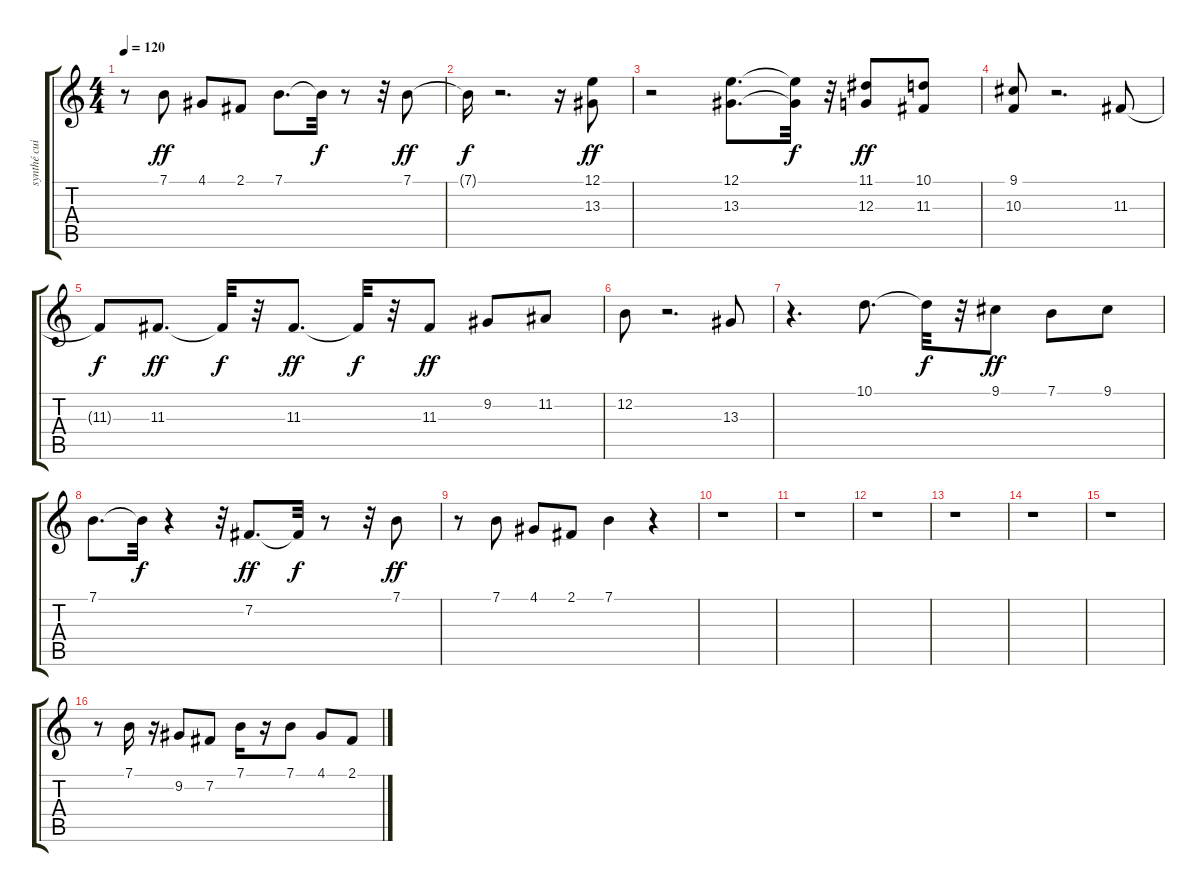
\track ("synthé cuivres" "synthé cui") {instrument brasssection}
\staff {score tabs}
\tuning (E4 B3 G3 D3 A2 E2) {hide}
\ts (4 4)
\tempo 120
\clef g2
\ks c
r.8{dy ff} 7.1.8 4.1.8 2.1.8 7.1.8{d} 7.1{t}.32{dy f} r.8 r.32 7.1.8{dy ff} |
7.1{t}.16{dy f} r.2{d} r.16 (12.1 13.3).8{dy ff} |
r.2 (12.1 13.3).8{d} (12.1{t} 13.3{t}).32{dy f} r.32 (11.1 12.3).8{dy ff} (10.1 11.3).8 |
(9.1 10.3).8 r.2{d} 11.3.8 |
11.3{t}.8{dy f} 11.3.8{d dy ff} 11.3{t}.32{dy f} r.32 11.3.8{d dy ff} 11.3{t}.32{dy f} r.32 11.3.8{dy ff} 9.2.8 11.2.8 |
12.2.8 r.2{d} 13.3.8 |
r.4{d} 10.1.8{d} 10.1{t}.32{dy f} r.32 9.1.8{dy ff} 7.1.8 9.1.8 |
7.1.8{d} 7.1{t}.32{dy f} r.4 r.32 7.2.8{d dy ff} 7.2{t}.32{dy f} r.8 r.32 7.1.8{dy ff} |
r.8 7.1.8 4.1.8 2.1.8 7.1.4 r.4 |
r.1 |
r.1 |
r.1 |
r.1 |
r.1 |
r.1 |
r.8 7.1.16 r.16 9.2.8 7.2.8 7.1.16 r.16 7.1.8 4.1.8 2.1.8
